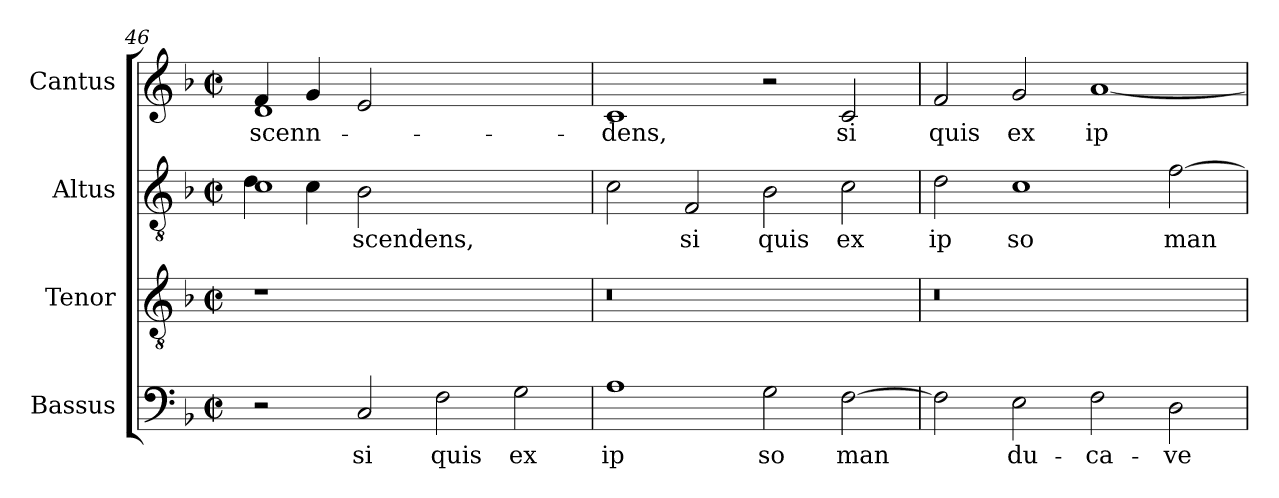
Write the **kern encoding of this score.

**kern	**text	**kern	**kern	**text	**kern	**text
*part4	*part4	*part3	*part2	*part2	*part1	*part1
*staff4	*staff4	*staff3	*staff2	*staff2	*staff1	*staff1
*I"Bassus	*	*I"Tenor	*I"Altus	*	*I"Cantus	*
*clefF4	*	*clefGv2	*clefGv2	*	*clefG2	*
*k[b-]	*	*k[b-]	*k[b-]	*	*k[b-]	*
*F:	*	*F:	*F:	*	*F:	*
*M2/2	*	*M2/2	*M2/2	*	*M2/2	*
*met(c|)	*	*met(c|)	*met(c|)	*	*met(c|)	*
=46	=46	=46	=46	=46	=46	=46
*	*	*	*^	*	*^	*
!	!	!	!	!	!	!	!	!LO:LY:b:cj
2r	.	1r	1c	4d\	.	4f/	1d	-scenn-
.	.	.	.	4c\	.	4g/	.	.
!	!LO:LY:b:cj	!	!	!	!LO:LY:b	!	!	!
2C/	si	.	.	2B-\	scendens,	2e/	.	.
!	!LO:LY:b:cj	!	!	!	!	!	!	!
2F\	quis	1ryy	1ryy	1ryy	.	1ryy	1ryy	.
!	!LO:LY:b:cj	!	!	!	!	!	!	!
2G\	ex	.	.	.	.	.	.	.
*	*	*	*v	*v	*	*	*	*
*	*	*	*	*	*v	*v	*
=47	=47	=47	=47	=47	=47	=47
!	!LO:LY:b:cj	!	!	!	!	!LO:LY:b:cj
1A	ip	0r	2c\	.	1c	-dens,
!	!	!	!	!LO:LY:b:cj	!	!
.	.	.	2F/	si	.	.
!	!LO:LY:b:cj	!	!	!LO:LY:b:cj	!	!
2G\	so	.	2B-\	quis	2r	.
!	!LO:LY:b	!	!	!LO:LY:b:cj	!	!LO:LY:b:cj
[>2F\	man	.	2c\	ex	2c/	si
!!LO:PB:g=z
=48	=48	=48	=48	=48	=48	=48
!	!	!	!	!LO:LY:b:cj	!	!LO:LY:b:cj
2F\]	.	0r	2d\	ip	2f/	quis
!	!LO:LY:b:cj	!	!	!LO:LY:b:cj	!	!LO:LY:b:cj
2E\	du-	.	1c	so	2g/	ex
!	!LO:LY:b:cj	!	!	!	!	!LO:LY:b:cj
2F\	-ca-	.	.	.	[<1a	ip
!	!LO:LY:b:cj	!	!	!LO:LY:b	!	!
2D\	-ve-	.	[>2f\	man	.	.
=	=	=	=	=	=	=
*-	*-	*-	*-	*-	*-	*-
